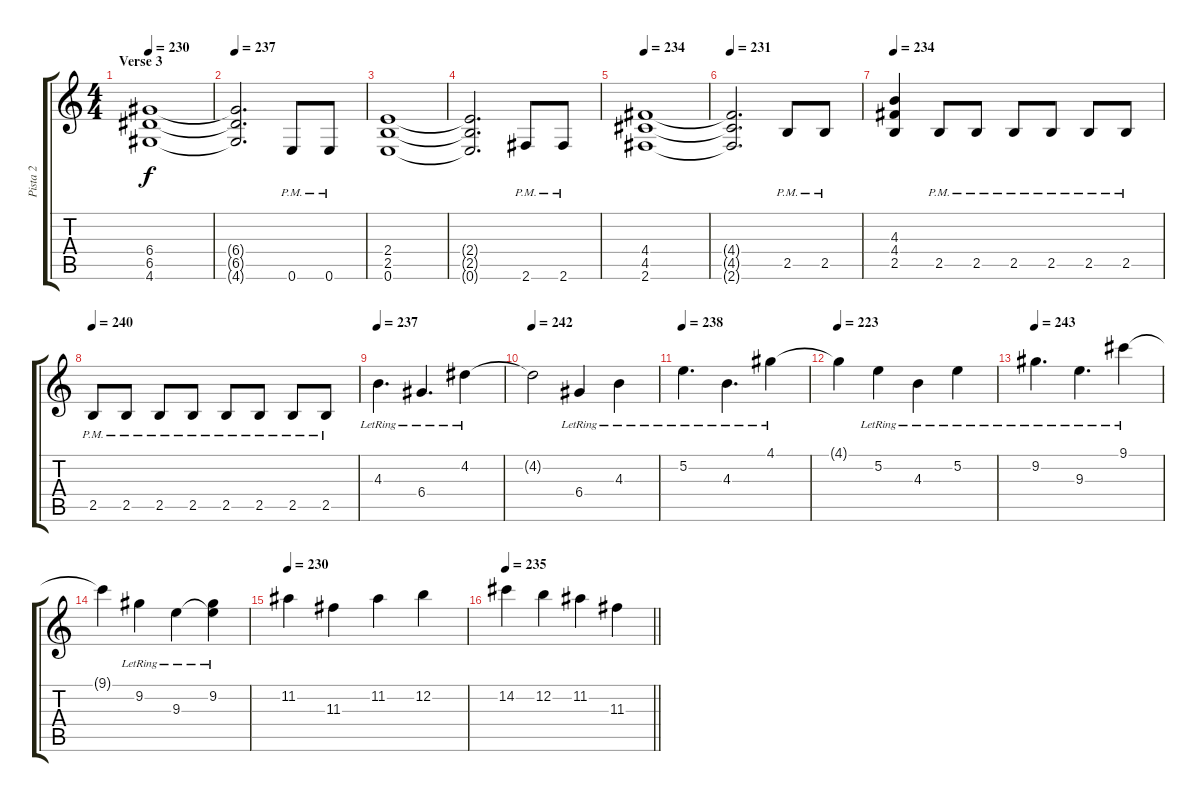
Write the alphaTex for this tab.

\track ("Pista 2" "Pista 2") {instrument overdrivenguitar}
\staff {score tabs}
\tuning (E4 B3 G3 D3 A2 E2) {hide}
\ts (4 4)
\section ("" "Verse 3")
\tempo 230
\clef g2
\ks c
(6.4 6.5 4.6).1{dy f} |
\tempo 237
(6.4{t} 6.5{t} 4.6{t}).2{d} 0.6{pm}.8 0.6{pm}.8 |
(2.4 2.5 0.6).1 |
(2.4{t} 2.5{t} 0.6{t}).2{d} 2.6{pm}.8 2.6{pm}.8 |
\tempo 234
(4.4 4.5 2.6).1 |
\tempo 231
(4.4{t} 4.5{t} 2.6{t}).2{d} 2.5{pm}.8 2.5{pm}.8 |
\tempo 234
(4.3 4.4 2.5).4 2.5{pm}.8 2.5{pm}.8 2.5{pm}.8 2.5{pm}.8 2.5{pm}.8 2.5{pm}.8 |
\tempo 240
2.5{pm}.8 2.5{pm}.8 2.5{pm}.8 2.5{pm}.8 2.5{pm}.8 2.5{pm}.8 2.5{pm}.8 2.5{pm}.8 |
\tempo 237
4.3{lr}.4{d} 6.4{lr}.4{d} 4.2{lr}.4 |
\tempo 242
4.2{t}.2 6.4{lr}.4 4.3{lr}.4 |
\tempo 238
5.2{lr}.4{d} 4.3{lr}.4{d} 4.1{lr}.4 |
\tempo 223
4.1{t}.4 5.2{lr}.4 4.3{lr}.4 5.2{lr}.4 |
\tempo 243
9.2{lr}.4{d} 9.3{lr}.4{d} 9.1{lr}.4 |
9.1{t}.4 9.2{lr}.4 9.3{lr}.4 (9.2{lr} 9.3{t}).4 |
\tempo 230
11.2.4 11.3.4 11.2.4 12.2.4 |
\tempo 235
\barLineRight lightlight
14.2.4 12.2.4 11.2.4 11.3.4
